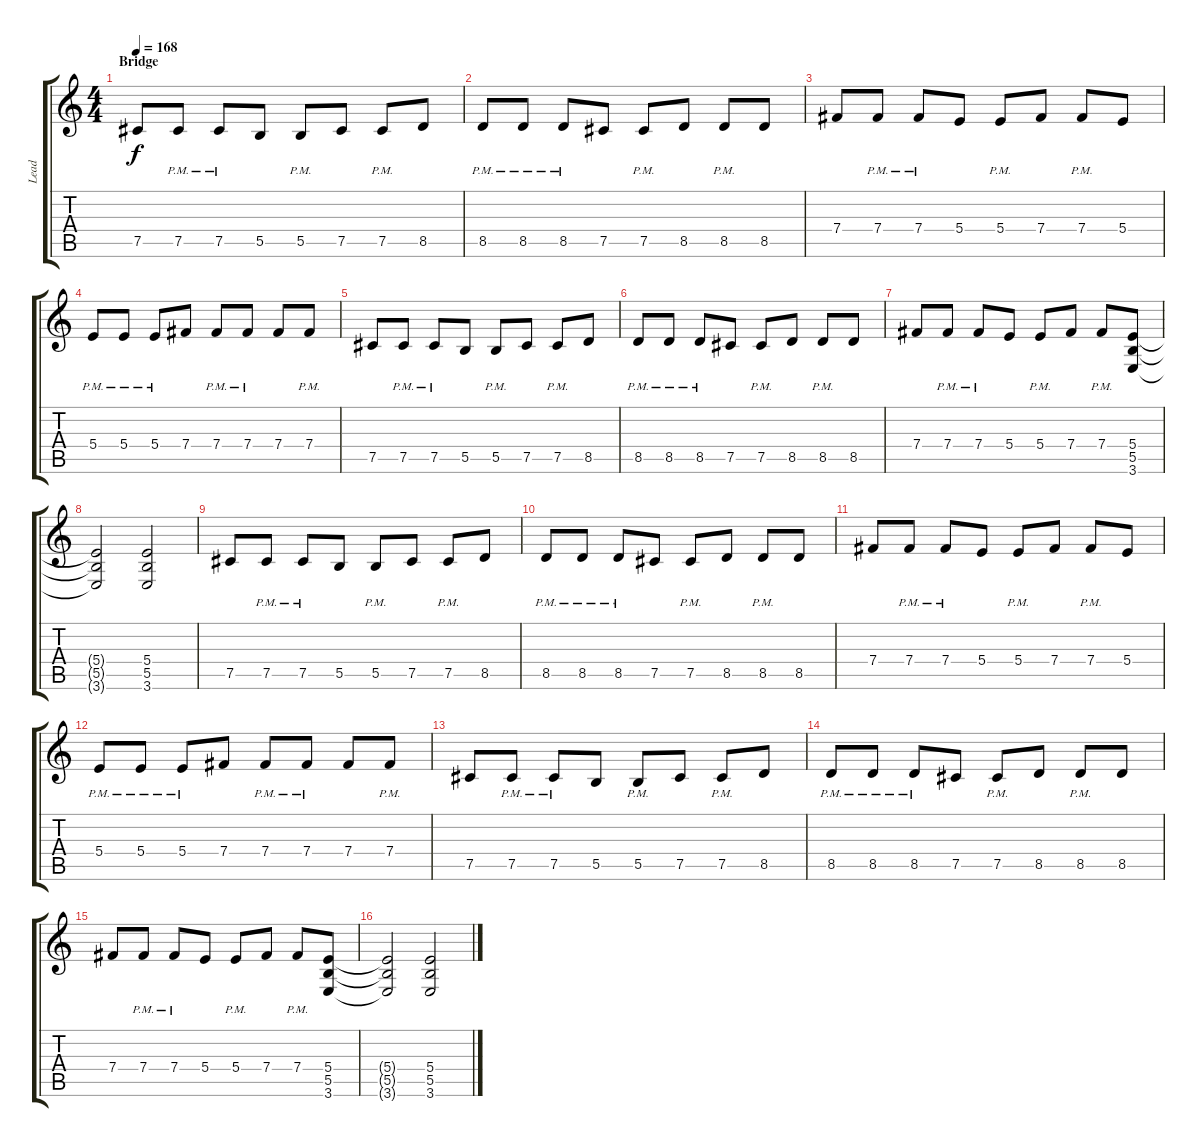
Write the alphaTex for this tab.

\track ("Lead" "Lead") {instrument distortionguitar}
\staff {score tabs}
\tuning (Db4 Ab3 E3 B2 Gb2 Db2) {hide}
\ts (4 4)
\section ("" "Bridge")
\tempo 168
\clef g2
\ks c
7.5.8{dy f balance 13} 7.5{pm}.8 7.5{pm}.8 5.5.8 5.5{pm}.8 7.5.8 7.5{pm}.8 8.5.8 |
8.5{pm}.8 8.5{pm}.8 8.5{pm}.8 7.5.8 7.5{pm}.8 8.5.8 8.5{pm}.8 8.5.8 |
7.4.8 7.4{pm}.8 7.4{pm}.8 5.4.8 5.4{pm}.8 7.4.8 7.4{pm}.8 5.4.8 |
5.4{pm}.8 5.4{pm}.8 5.4{pm}.8 7.4.8 7.4{pm}.8 7.4{pm}.8 7.4.8 7.4{pm}.8 |
7.5.8 7.5{pm}.8 7.5{pm}.8 5.5.8 5.5{pm}.8 7.5.8 7.5{pm}.8 8.5.8 |
8.5{pm}.8 8.5{pm}.8 8.5{pm}.8 7.5.8 7.5{pm}.8 8.5.8 8.5{pm}.8 8.5.8 |
7.4.8 7.4{pm}.8 7.4{pm}.8 5.4.8 5.4{pm}.8 7.4.8 7.4{pm}.8 (5.4 5.5 3.6).8 |
(5.4{t} 5.5{t} 3.6{t}).2 (5.4 5.5 3.6).2 |
7.5.8{balance 13} 7.5{pm}.8 7.5{pm}.8 5.5.8 5.5{pm}.8 7.5.8 7.5{pm}.8 8.5.8 |
8.5{pm}.8 8.5{pm}.8 8.5{pm}.8 7.5.8 7.5{pm}.8 8.5.8 8.5{pm}.8 8.5.8 |
7.4.8 7.4{pm}.8 7.4{pm}.8 5.4.8 5.4{pm}.8 7.4.8 7.4{pm}.8 5.4.8 |
5.4{pm}.8 5.4{pm}.8 5.4{pm}.8 7.4.8 7.4{pm}.8 7.4{pm}.8 7.4.8 7.4{pm}.8 |
7.5.8 7.5{pm}.8 7.5{pm}.8 5.5.8 5.5{pm}.8 7.5.8 7.5{pm}.8 8.5.8 |
8.5{pm}.8 8.5{pm}.8 8.5{pm}.8 7.5.8 7.5{pm}.8 8.5.8 8.5{pm}.8 8.5.8 |
7.4.8 7.4{pm}.8 7.4{pm}.8 5.4.8 5.4{pm}.8 7.4.8 7.4{pm}.8 (5.4 5.5 3.6).8 |
(5.4{t} 5.5{t} 3.6{t}).2 (5.4 5.5 3.6).2
